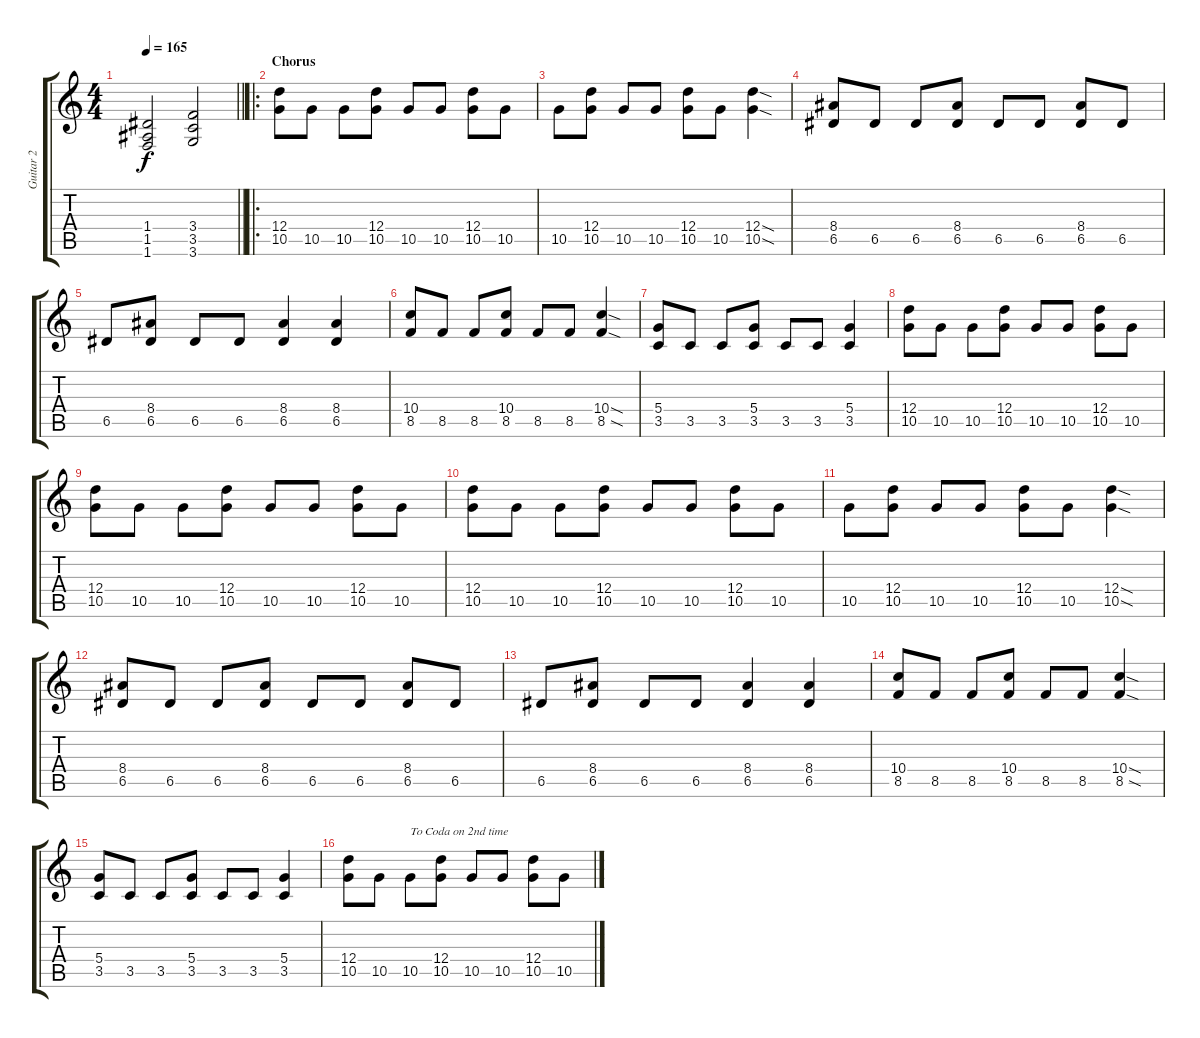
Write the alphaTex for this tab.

\track ("Guitar 2" "Guitar 2") {instrument distortionguitar}
\staff {score tabs}
\tuning (E4 B3 G3 D3 A2 E2) {hide}
\ts (4 4)
\tempo 165
\clef g2
\barLineRight lightlight
\ks c
(1.4 1.5 1.6).2{dy f} (3.4 3.5 3.6).2 |
\ro
\section ("" "Chorus")
(12.4 10.5).8 10.5.8 10.5.8 (12.4 10.5).8 10.5.8 10.5.8 (12.4 10.5).8 10.5.8 |
10.5.8 (12.4 10.5).8 10.5.8 10.5.8 (12.4 10.5).8 10.5.8 (12.4{sod} 10.5{sod}).4 |
(8.4 6.5).8 6.5.8 6.5.8 (8.4 6.5).8 6.5.8 6.5.8 (8.4 6.5).8 6.5.8 |
6.5.8 (8.4 6.5).8 6.5.8 6.5.8 (8.4 6.5).4 (8.4 6.5).4 |
(10.4 8.5).8 8.5.8 8.5.8 (10.4 8.5).8 8.5.8 8.5.8 (10.4{sod} 8.5{sod}).4 |
(5.4 3.5).8 3.5.8 3.5.8 (5.4 3.5).8 3.5.8 3.5.8 (5.4 3.5).4 |
(12.4 10.5).8 10.5.8 10.5.8 (12.4 10.5).8 10.5.8 10.5.8 (12.4 10.5).8 10.5.8 |
(12.4 10.5).8 10.5.8 10.5.8 (12.4 10.5).8 10.5.8 10.5.8 (12.4 10.5).8 10.5.8 |
(12.4 10.5).8 10.5.8 10.5.8 (12.4 10.5).8 10.5.8 10.5.8 (12.4 10.5).8 10.5.8 |
10.5.8 (12.4 10.5).8 10.5.8 10.5.8 (12.4 10.5).8 10.5.8 (12.4{sod} 10.5{sod}).4 |
(8.4 6.5).8 6.5.8 6.5.8 (8.4 6.5).8 6.5.8 6.5.8 (8.4 6.5).8 6.5.8 |
6.5.8 (8.4 6.5).8 6.5.8 6.5.8 (8.4 6.5).4 (8.4 6.5).4 |
(10.4 8.5).8 8.5.8 8.5.8 (10.4 8.5).8 8.5.8 8.5.8 (10.4{sod} 8.5{sod}).4 |
(5.4 3.5).8 3.5.8 3.5.8 (5.4 3.5).8 3.5.8 3.5.8 (5.4 3.5).4 |
(12.4 10.5).8 10.5.8 10.5.8{txt "To Coda on 2nd time"} (12.4 10.5).8 10.5.8 10.5.8 (12.4 10.5).8 10.5.8
